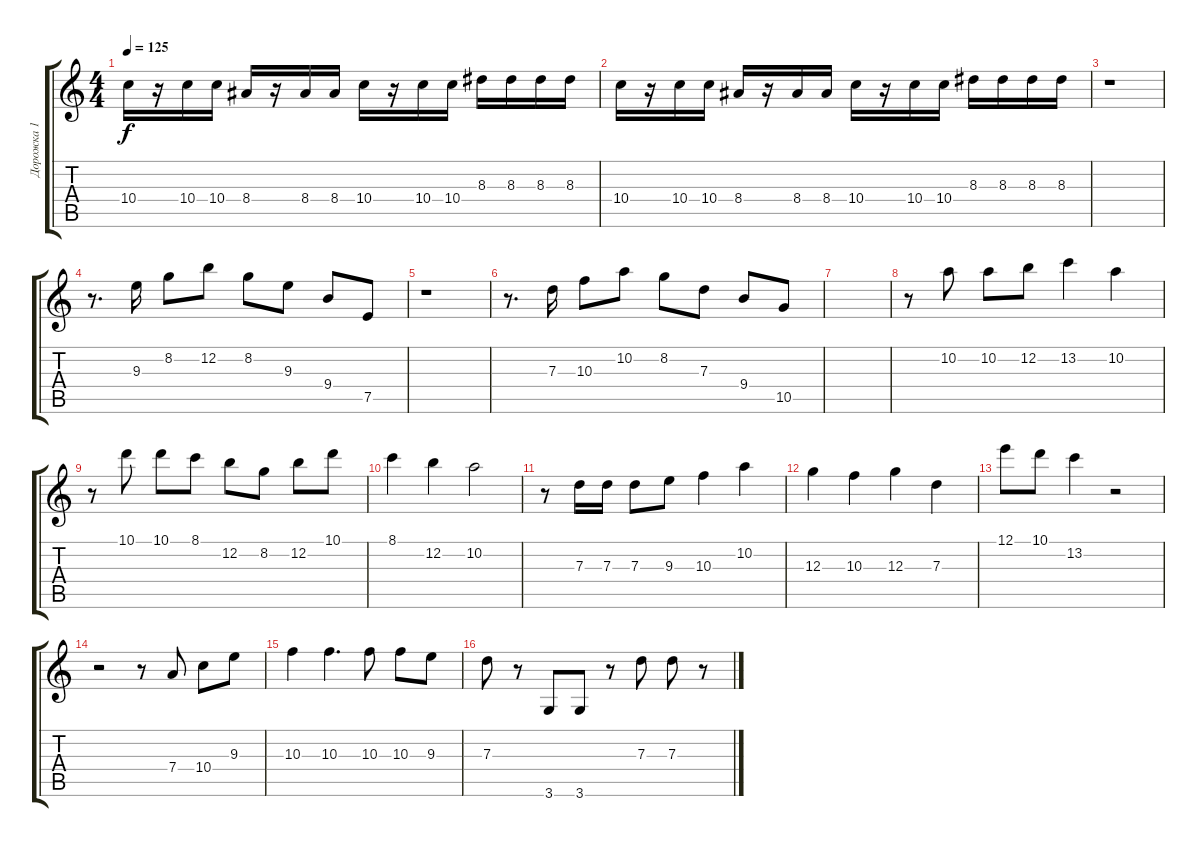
\track ("Дорожка 1" "Дорожка 1") {instrument acousticguitarsteel}
\staff {score tabs}
\tuning (E4 B3 G3 D3 A2 E2) {hide}
\ts (4 4)
\tempo 125
\clef g2
\ks c
10.4.16{dy f} r.16 10.4.16 10.4.16 8.4.16 r.16 8.4.16 8.4.16 10.4.16 r.16 10.4.16 10.4.16 8.3.16 8.3.16 8.3.16 8.3.16 |
10.4.16 r.16 10.4.16 10.4.16 8.4.16 r.16 8.4.16 8.4.16 10.4.16 r.16 10.4.16 10.4.16 8.3.16 8.3.16 8.3.16 8.3.16 |
r.1 |
r.8{d} 9.3.16 8.2.8 12.2.8 8.2.8 9.3.8 9.4.8 7.5.8 |
r.1 |
r.8{d} 7.3.16 10.3.8 10.2.8 8.2.8 7.3.8 9.4.8 10.5.8 |
|
r.8 10.2.8 10.2.8 12.2.8 13.2.4 10.2.4 |
r.8 10.1.8 10.1.8 8.1.8 12.2.8 8.2.8 12.2.8 10.1.8 |
8.1.4 12.2.4 10.2.2 |
r.8 7.3.16 7.3.16 7.3.8 9.3.8 10.3.4 10.2.4 |
12.3.4 10.3.4 12.3.4 7.3.4 |
12.1.8 10.1.8 13.2.4 r.2 |
r.2 r.8 7.4.8 10.4.8 9.3.8 |
10.3.4 10.3.4{d} 10.3.8 10.3.8 9.3.8 |
7.3.8 r.8 3.6.8 3.6.8 r.8 7.3.8 7.3.8 r.8
